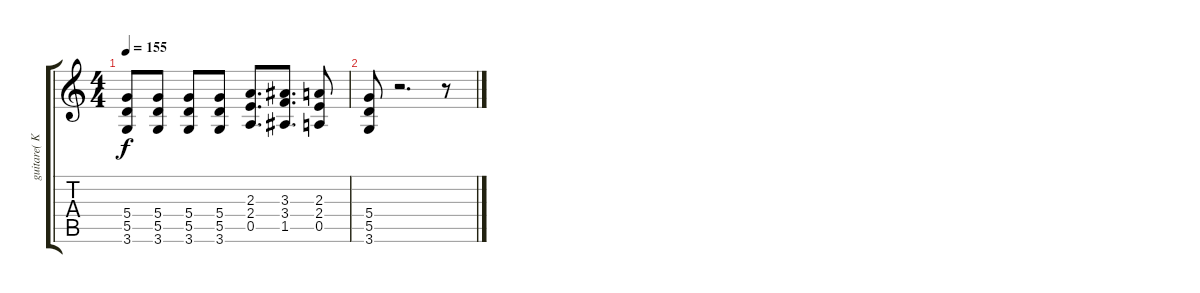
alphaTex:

\track ("guitare( Kabula )" "guitare( K") {instrument distortionguitar}
\staff {score tabs}
\tuning (E4 B3 G3 D3 A2 E2) {hide}
\ts (4 4)
\tempo 155
\clef g2
\ks c
(5.4 5.5 3.6).8{dy f} (5.4 5.5 3.6).8 (5.4 5.5 3.6).8 (5.4 5.5 3.6).8 (2.3 2.4 0.5).8{d} (3.3 3.4 1.5).8{d} (2.3 2.4 0.5).8 |
(5.4 5.5 3.6).8 r.2{d} r.8
